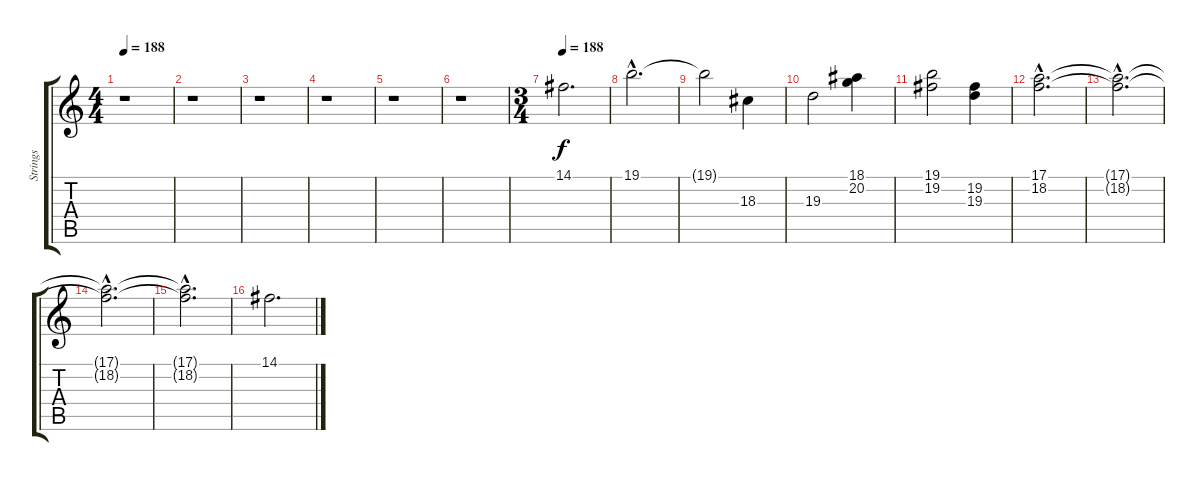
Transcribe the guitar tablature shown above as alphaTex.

\track ("Strings" "Strings") {instrument stringensemble1}
\staff {score tabs}
\tuning (E4 B3 G3 D3 A2 E2) {hide}
\ts (4 4)
\tempo 188
\clef g2
\ks c
r.1{dy f} |
r.1 |
r.1 |
r.1 |
r.1 |
r.1 |
\ts (3 4)
\tempo 188
14.1.2{d} |
19.1{hac}.2{d} |
19.1{t}.2 18.3.4 |
19.3.2 (18.1 20.2).4 |
(19.1 19.2).2 (19.2 19.3).4 |
(17.1{hac} 18.2{hac}).2{d} |
(17.1{hac t} 18.2{hac t}).2{d} |
(17.1{hac t} 18.2{hac t}).2{d} |
(17.1{hac t} 18.2{hac t}).2{d} |
14.1.2{d}
